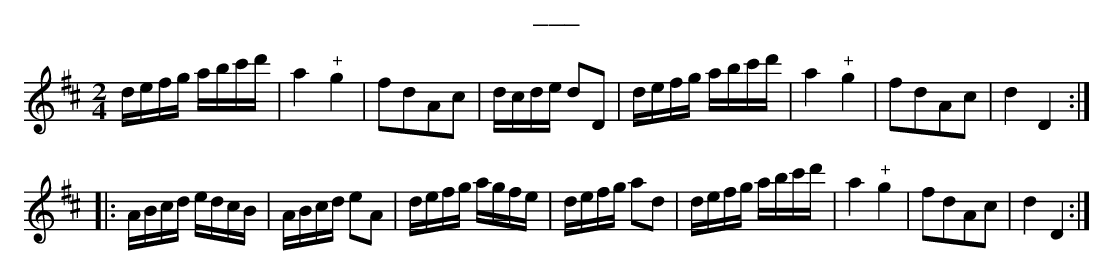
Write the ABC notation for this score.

X:1
T:___
K:Dmaj
M:2/4
L:1/16
defg abc'd'|a4 "+"g4|f2d2A2c2|dcde d2D2|defg abc'd'|a4 "+"g4|f2d2A2c2|d4 D4:|
|:ABcd edcB|ABcd e2A2|defg agfe|defg a2d2|defg abc'd'|a4 "+"g4|f2d2A2c2|d4 D4:|]
